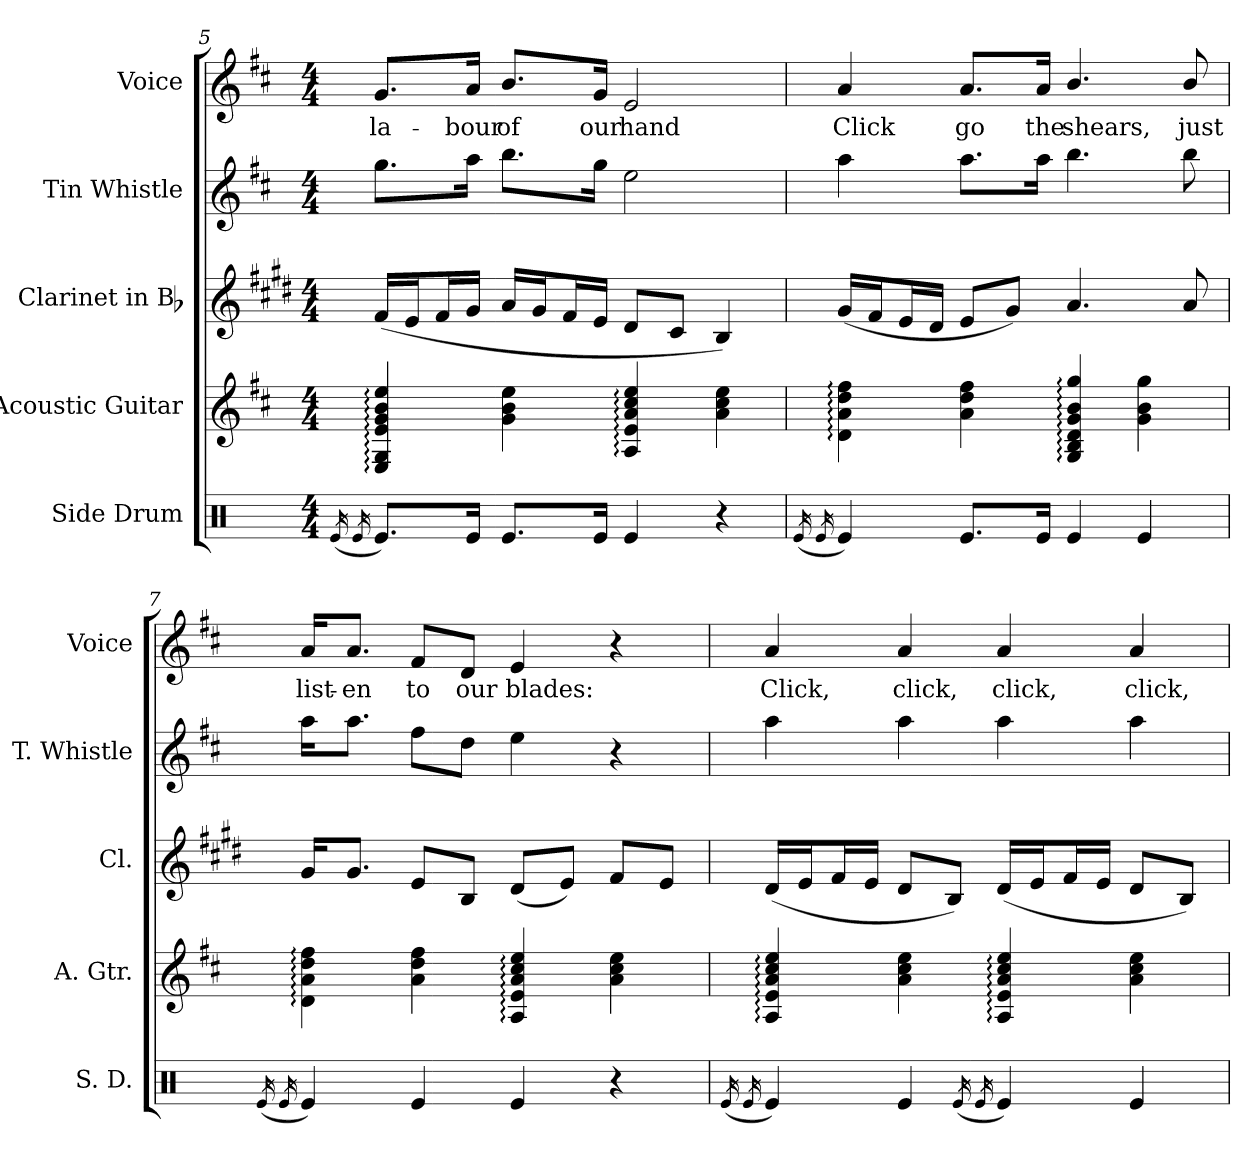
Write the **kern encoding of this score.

**kern	**kern	**kern	**kern	**kern	**text
*part5	*part4	*part3	*part2	*part1	*part1
*staff5	*staff4	*staff3	*staff2	*staff1	*staff1
*I"Side Drum	*I"Acoustic Guitar	*I"Clarinet in Bb	*I"Tin Whistle	*I"Voice	*
*I'S. D.	*I'A. Gtr.	*I'Cl.	*I'T. Whistle	*I'Voice	*
*clefX	*clefG2	*clefG2	*clefG2	*clefG2	*
*	*ITrd7c12	*ITrd1c2	*ITrd-7c-12	*	*
*k[]	*k[f#c#]	*k[f#c#]	*k[f#c#]	*k[f#c#]	*
*C:	*D:	*D:	*D:	*D:	*
*M4/4	*M4/4	*M4/4	*M4/4	*M4/4	*
=5	=5	=5	=5	=5	=5
(16qRei/	.	.	.	.	.
16qRei/	.	.	.	.	.
!	!	!	!	!	!LO:LY:b:color=#000000
8.Rei/L)	4EEi/: 4GGi: 4Ei: 4Gi: 4Bi: 4ei:	(16ei/LL	8.gggi\L	8.gi/L	la-
.	.	16di/J	.	.	.
.	.	16ei/L	.	.	.
!	!	!	!	!	!LO:LY:b:color=#000000
16Rei/Jk	.	16f#i/JJ	16aaai\Jk	16ai/Jk	-bour
!	!	!	!	!	!LO:LY:b:color=#000000
8.Rei/L	4Gi\ 4Bi 4ei	16gi/LL	8.bbbi\L	8.bi/L	of
.	.	16f#i/J	.	.	.
.	.	16ei/L	.	.	.
!	!	!	!	!	!LO:LY:b:color=#000000
16Rei/Jk	.	16di/JJ	16gggi\Jk	16gi/Jk	our
!	!	!	!	!	!LO:LY:b:color=#000000
4Rei/	4AAi/: 4Ei: 4Ai: 4c#i: 4ei:	8c#i/L	2eeei\	2ei/	hand
.	.	8Bi/J	.	.	.
4r	4Ai\ 4c#i 4ei	4Ai/)	.	.	.
=6	=6	=6	=6	=6	=6
(16qRei/	.	.	.	.	.
16qRei/	.	.	.	.	.
!	!	!	!	!	!LO:LY:b:color=#000000
4Rei/)	4Di\: 4Ai: 4di: 4f#i:	(16f#i/LL	4aaai\	4ai/	Click
.	.	16ei/J	.	.	.
.	.	16di/L	.	.	.
.	.	16c#i/JJ	.	.	.
!	!	!	!	!	!LO:LY:b:color=#000000
8.Rei/L	4Ai\ 4di 4f#i	8di/L	8.aaai\L	8.ai/L	go
.	.	8f#i/J)	.	.	.
!	!	!	!	!	!LO:LY:b:color=#000000
16Rei/Jk	.	.	16aaai\Jk	16ai/Jk	the
!	!	!	!	!	!LO:LY:b:color=#000000
4Rei/	4GGi/: 4BBi: 4Di: 4Gi: 4Bi: 4gi:	4.gi/	4.bbbi\	4.bi/	shears,
4Rei/	4Gi\ 4Bi 4gi	.	.	.	.
!	!	!	!	!	!LO:LY:b:color=#000000
.	.	8gi/	8bbbi\	8bi/	just
!!LO:LB:g=z
=7	=7	=7	=7	=7	=7
(16qRei/	.	.	.	.	.
16qRei/	.	.	.	.	.
!	!	!	!	!	!LO:LY:b:color=#000000
4Rei/)	4Di\: 4Ai: 4di: 4f#i:	16f#i/KL	16aaai\KL	16ai/KL	list-
!	!	!	!	!	!LO:LY:b:color=#000000
.	.	8.f#i/J	8.aaai\J	8.ai/J	-en
!	!	!	!	!	!LO:LY:b:color=#000000
4Rei/	4Ai\ 4di 4f#i	8di/L	8fff#i\L	8f#i/L	to
!	!	!	!	!	!LO:LY:b:color=#000000
.	.	8Ai/J	8dddi\J	8di/J	our
!	!	!	!	!	!LO:LY:b:color=#000000
4Rei/	4AAi/: 4Ei: 4Ai: 4c#i: 4ei:	(8c#i/L	4eeei\	4ei/	blades:
.	.	8di/J)	.	.	.
4r	4Ai\ 4c#i 4ei	8ei/L	4r	4r	.
.	.	8di/J	.	.	.
=8	=8	=8	=8	=8	=8
(16qRei/	.	.	.	.	.
16qRei/	.	.	.	.	.
!	!	!	!	!	!LO:LY:b:color=#000000
4Rei/)	4AAi/: 4Ei: 4Ai: 4c#i: 4ei:	(16c#i/LL	4aaai\	4ai/	Click,
.	.	16di/J	.	.	.
.	.	16ei/L	.	.	.
.	.	16di/JJ	.	.	.
!	!	!	!	!	!LO:LY:b:color=#000000
4Rei/	4Ai\ 4c#i 4ei	8c#i/L	4aaai\	4ai/	click,
.	.	8Ai/J)	.	.	.
(16qRei/	.	.	.	.	.
16qRei/	.	.	.	.	.
!	!	!	!	!	!LO:LY:b:color=#000000
4Rei/)	4AAi/: 4Ei: 4Ai: 4c#i: 4ei:	(16c#i/LL	4aaai\	4ai/	click,
.	.	16di/J	.	.	.
.	.	16ei/L	.	.	.
.	.	16di/JJ	.	.	.
!	!	!	!	!	!LO:LY:b:color=#000000
4Rei/	4Ai\ 4c#i 4ei	8c#i/L	4aaai\	4ai/	click,
.	.	8Ai/J)	.	.	.
=	=	=	=	=	=
*-	*-	*-	*-	*-	*-
